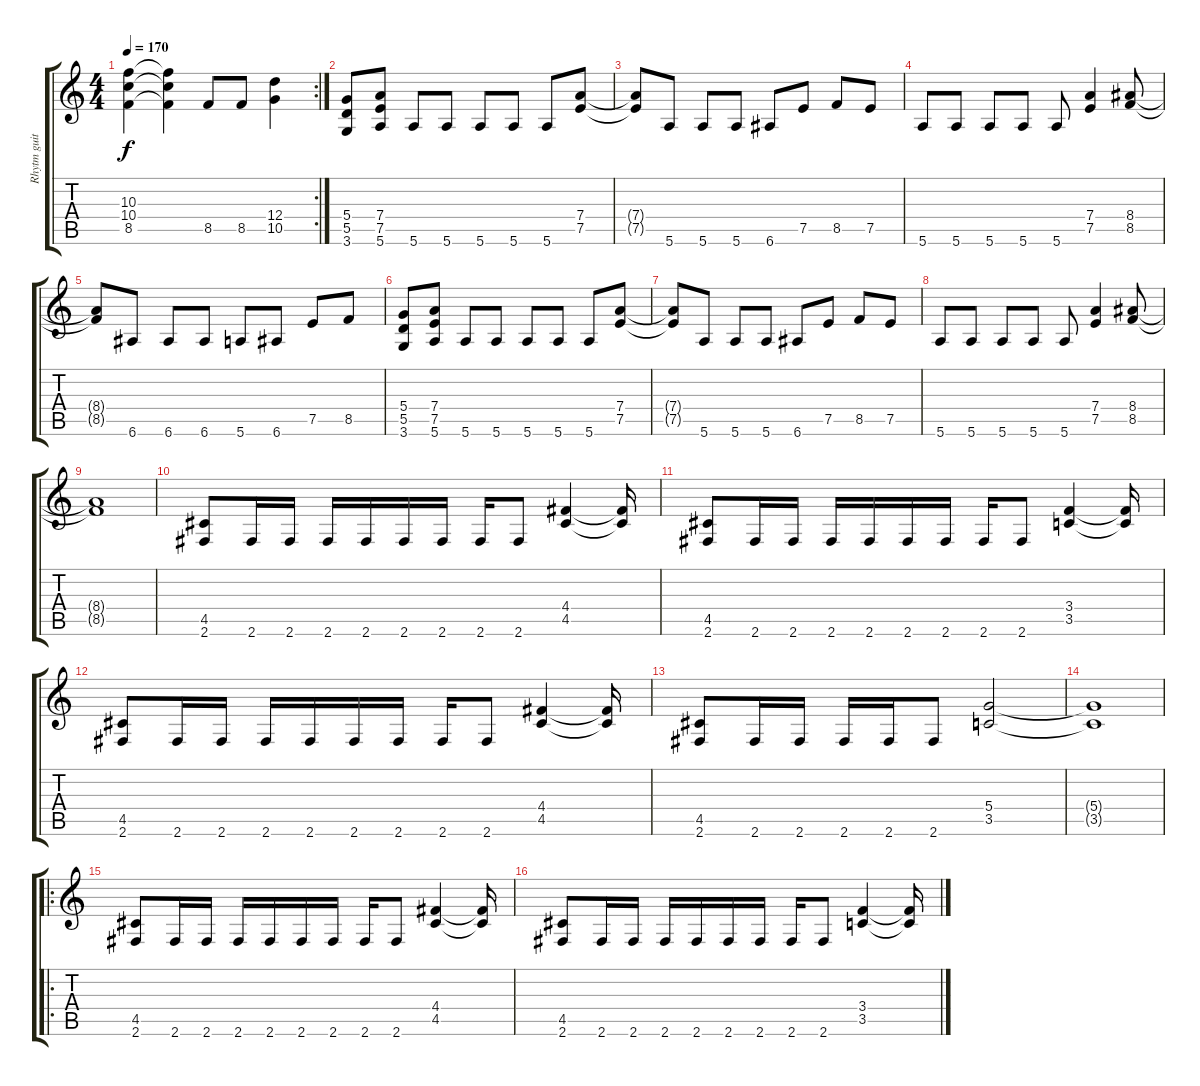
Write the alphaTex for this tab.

\track ("Rhytm guitar" "Rhytm guit") {instrument distortionguitar}
\staff {score tabs}
\tuning (E4 B3 G3 D3 A2 E2) {hide}
\rc 2
\ts (4 4)
\tempo 170
\clef g2
\ks c
(10.3{t} 10.4{t} 8.5{t}).4{dy f} (10.3{t} 10.4{t} 8.5{t}).4 8.5.8 8.5.8 (12.4 10.5).4 |
(5.4 5.5 3.6).8 (7.4 7.5 5.6).8 5.6.8 5.6.8 5.6.8 5.6.8 5.6.8 (7.4 7.5).8 |
(7.4{t} 7.5{t}).8 5.6.8 5.6.8 5.6.8 6.6.8 7.5.8 8.5.8 7.5.8 |
5.6.8 5.6.8 5.6.8 5.6.8 5.6.8 (7.4 7.5).4 (8.4 8.5).8 |
(8.4{t} 8.5{t}).8 6.6.8 6.6.8 6.6.8 5.6.8 6.6.8 7.5.8 8.5.8 |
(5.4 5.5 3.6).8 (7.4 7.5 5.6).8 5.6.8 5.6.8 5.6.8 5.6.8 5.6.8 (7.4 7.5).8 |
(7.4{t} 7.5{t}).8 5.6.8 5.6.8 5.6.8 6.6.8 7.5.8 8.5.8 7.5.8 |
5.6.8 5.6.8 5.6.8 5.6.8 5.6.8 (7.4 7.5).4 (8.4 8.5).8 |
(8.4{t} 8.5{t}).1 |
(4.5 2.6).8 2.6.16 2.6.16 2.6.16 2.6.16 2.6.16 2.6.16 2.6.16 2.6.8 (4.4 4.5).4 (4.4{t} 4.5{t}).16 |
(4.5 2.6).8 2.6.16 2.6.16 2.6.16 2.6.16 2.6.16 2.6.16 2.6.16 2.6.8 (3.4 3.5).4 (3.4{t} 3.5{t}).16 |
(4.5 2.6).8 2.6.16 2.6.16 2.6.16 2.6.16 2.6.16 2.6.16 2.6.16 2.6.8 (4.4 4.5).4 (4.4{t} 4.5{t}).16 |
(4.5 2.6).8 2.6.16 2.6.16 2.6.16 2.6.16 2.6.8 (5.4 3.5).2 |
(5.4{t} 3.5{t}).1 |
\ro
(4.5 2.6).8 2.6.16 2.6.16 2.6.16 2.6.16 2.6.16 2.6.16 2.6.16 2.6.8 (4.4 4.5).4 (4.4{t} 4.5{t}).16 |
(4.5 2.6).8 2.6.16 2.6.16 2.6.16 2.6.16 2.6.16 2.6.16 2.6.16 2.6.8 (3.4 3.5).4 (3.4{t} 3.5{t}).16
